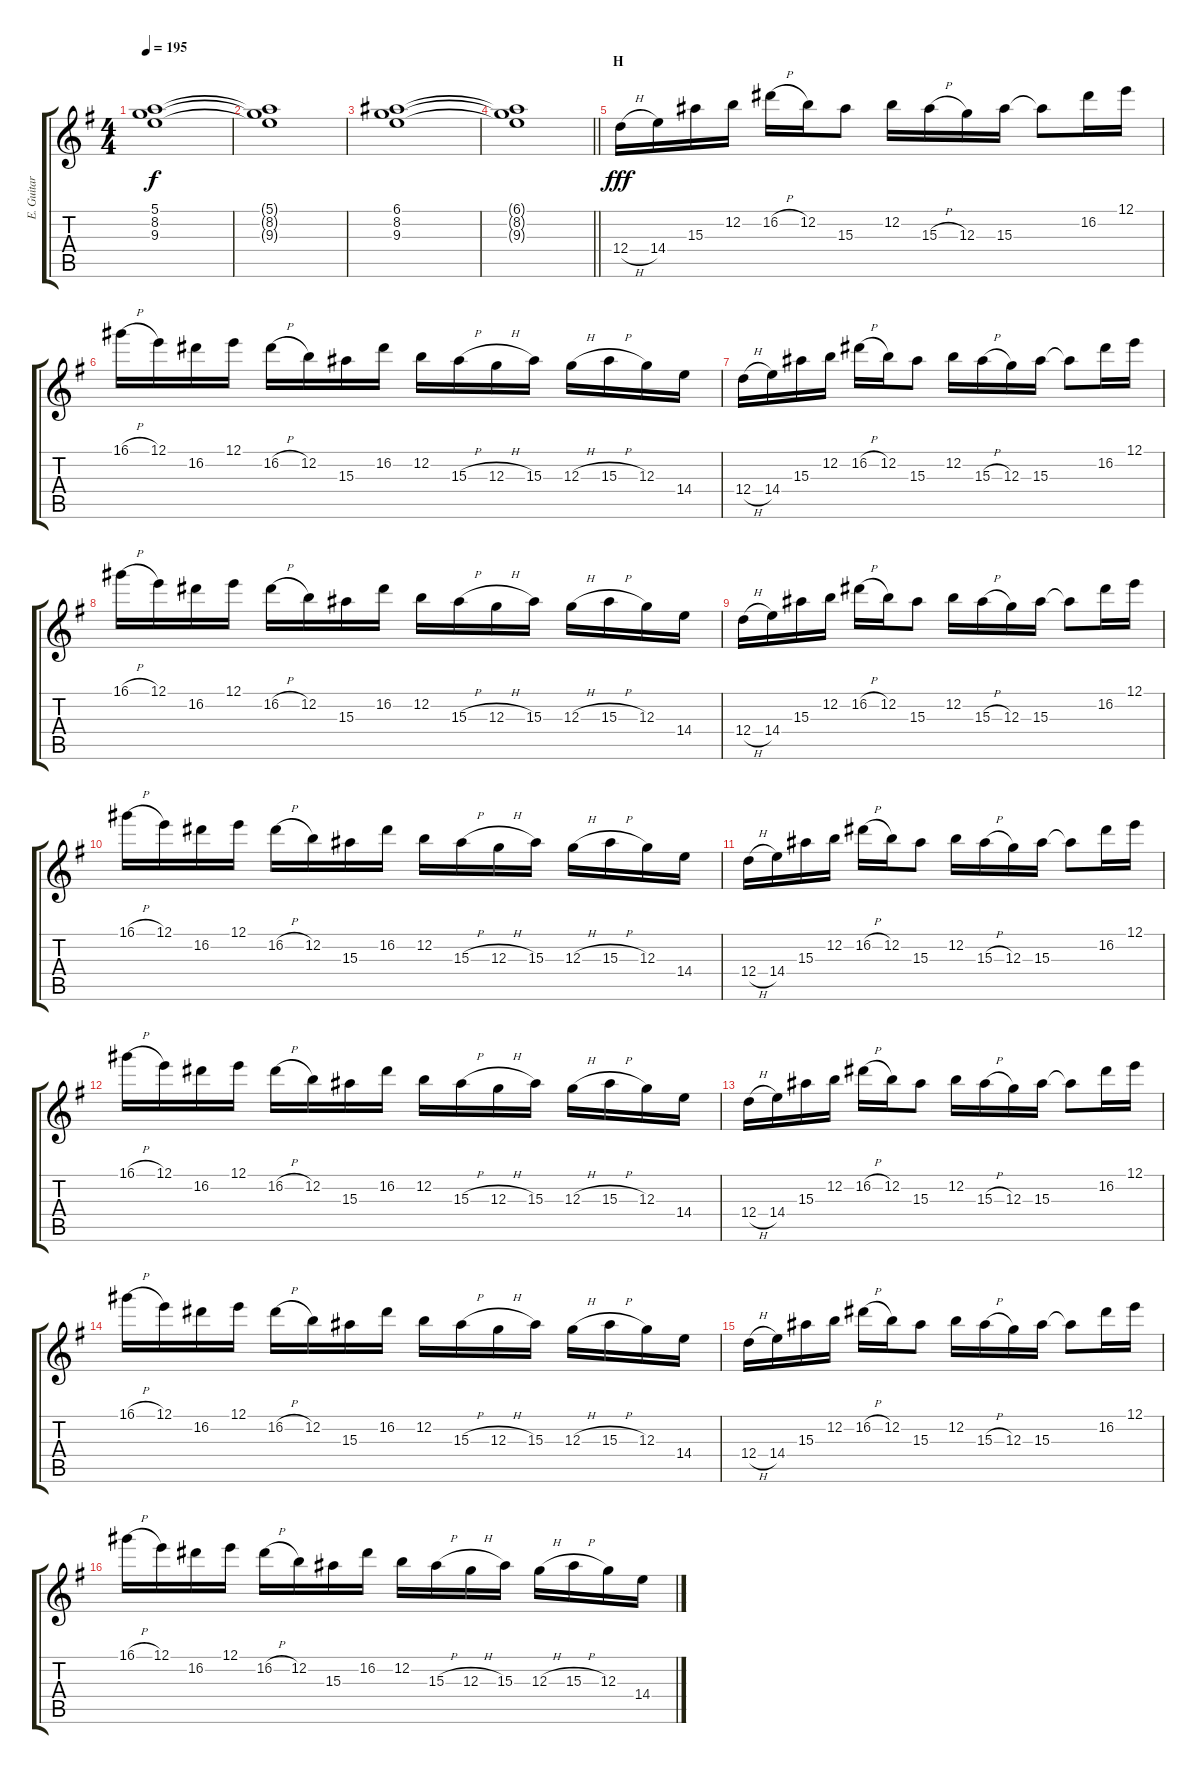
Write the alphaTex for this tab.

\track ("E. Guitar II" "E. Guitar ") {instrument overdrivenguitar}
\staff {score tabs}
\tuning (E4 B3 G3 D3 A2 E2) {hide}
\ts (4 4)
\tempo 195
\clef g2
\ks g
(5.1 8.2 9.3).1{dy f} |
(5.1{t} 8.2{t} 9.3{t}).1 |
(6.1 8.2 9.3).1 |
\barLineRight lightlight
(6.1{t} 8.2{t} 9.3{t}).1 |
\section ("" "H")
12.4{h}.16{dy fff} 14.4.16 15.3.16 12.2.16 16.2{h}.16 12.2.16 15.3.8 12.2.16 15.3{h}.16 12.3.16 15.3.16 15.3{t}.8 16.2.16 12.1.16 |
16.1{h}.16 12.1.16 16.2.16 12.1.16 16.2{h}.16 12.2.16 15.3.16 16.2.16 12.2.16 15.3{h}.16 12.3{h}.16 15.3.16 12.3{h}.16 15.3{h}.16 12.3.16 14.4.16 |
12.4{h}.16 14.4.16 15.3.16 12.2.16 16.2{h}.16 12.2.16 15.3.8 12.2.16 15.3{h}.16 12.3.16 15.3.16 15.3{t}.8 16.2.16 12.1.16 |
16.1{h}.16 12.1.16 16.2.16 12.1.16 16.2{h}.16 12.2.16 15.3.16 16.2.16 12.2.16 15.3{h}.16 12.3{h}.16 15.3.16 12.3{h}.16 15.3{h}.16 12.3.16 14.4.16 |
12.4{h}.16 14.4.16 15.3.16 12.2.16 16.2{h}.16 12.2.16 15.3.8 12.2.16 15.3{h}.16 12.3.16 15.3.16 15.3{t}.8 16.2.16 12.1.16 |
16.1{h}.16 12.1.16 16.2.16 12.1.16 16.2{h}.16 12.2.16 15.3.16 16.2.16 12.2.16 15.3{h}.16 12.3{h}.16 15.3.16 12.3{h}.16 15.3{h}.16 12.3.16 14.4.16 |
12.4{h}.16 14.4.16 15.3.16 12.2.16 16.2{h}.16 12.2.16 15.3.8 12.2.16 15.3{h}.16 12.3.16 15.3.16 15.3{t}.8 16.2.16 12.1.16 |
16.1{h}.16 12.1.16 16.2.16 12.1.16 16.2{h}.16 12.2.16 15.3.16 16.2.16 12.2.16 15.3{h}.16 12.3{h}.16 15.3.16 12.3{h}.16 15.3{h}.16 12.3.16 14.4.16 |
12.4{h}.16 14.4.16 15.3.16 12.2.16 16.2{h}.16 12.2.16 15.3.8 12.2.16 15.3{h}.16 12.3.16 15.3.16 15.3{t}.8 16.2.16 12.1.16 |
16.1{h}.16 12.1.16 16.2.16 12.1.16 16.2{h}.16 12.2.16 15.3.16 16.2.16 12.2.16 15.3{h}.16 12.3{h}.16 15.3.16 12.3{h}.16 15.3{h}.16 12.3.16 14.4.16 |
12.4{h}.16 14.4.16 15.3.16 12.2.16 16.2{h}.16 12.2.16 15.3.8 12.2.16 15.3{h}.16 12.3.16 15.3.16 15.3{t}.8 16.2.16 12.1.16 |
16.1{h}.16 12.1.16 16.2.16 12.1.16 16.2{h}.16 12.2.16 15.3.16 16.2.16 12.2.16 15.3{h}.16 12.3{h}.16 15.3.16 12.3{h}.16 15.3{h}.16 12.3.16 14.4.16
